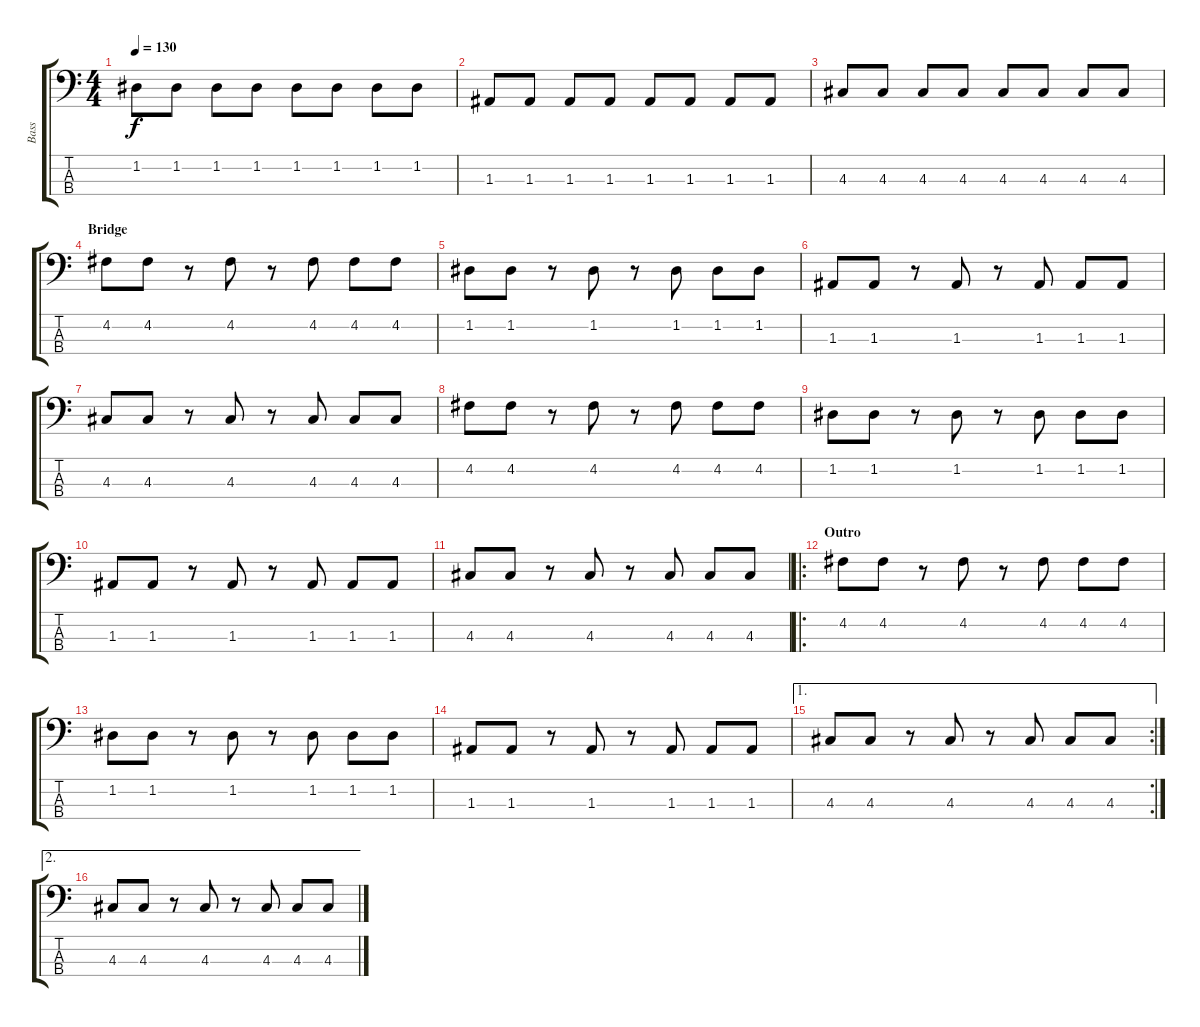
\track ("Bass" "Bass") {instrument electricbassfinger}
\staff {score tabs}
\tuning (G2 D2 A1 E1) {hide}
\ts (4 4)
\tempo 130
\clef f4
\ks c
1.2.8{dy f} 1.2.8 1.2.8 1.2.8 1.2.8 1.2.8 1.2.8 1.2.8 |
1.3.8 1.3.8 1.3.8 1.3.8 1.3.8 1.3.8 1.3.8 1.3.8 |
4.3.8 4.3.8 4.3.8 4.3.8 4.3.8 4.3.8 4.3.8 4.3.8 |
\section ("" "Bridge")
4.2.8 4.2.8 r.8 4.2.8 r.8 4.2.8 4.2.8 4.2.8 |
1.2.8 1.2.8 r.8 1.2.8 r.8 1.2.8 1.2.8 1.2.8 |
1.3.8 1.3.8 r.8 1.3.8 r.8 1.3.8 1.3.8 1.3.8 |
4.3.8 4.3.8 r.8 4.3.8 r.8 4.3.8 4.3.8 4.3.8 |
4.2.8 4.2.8 r.8 4.2.8 r.8 4.2.8 4.2.8 4.2.8 |
1.2.8 1.2.8 r.8 1.2.8 r.8 1.2.8 1.2.8 1.2.8 |
1.3.8 1.3.8 r.8 1.3.8 r.8 1.3.8 1.3.8 1.3.8 |
4.3.8 4.3.8 r.8 4.3.8 r.8 4.3.8 4.3.8 4.3.8 |
\ro
\section ("" "Outro")
4.2.8 4.2.8 r.8 4.2.8 r.8 4.2.8 4.2.8 4.2.8 |
1.2.8 1.2.8 r.8 1.2.8 r.8 1.2.8 1.2.8 1.2.8 |
1.3.8 1.3.8 r.8 1.3.8 r.8 1.3.8 1.3.8 1.3.8 |
\ae 1
\rc 2
4.3.8 4.3.8 r.8 4.3.8 r.8 4.3.8 4.3.8 4.3.8 |
\ae 2
4.3.8 4.3.8 r.8 4.3.8 r.8 4.3.8 4.3.8 4.3.8
